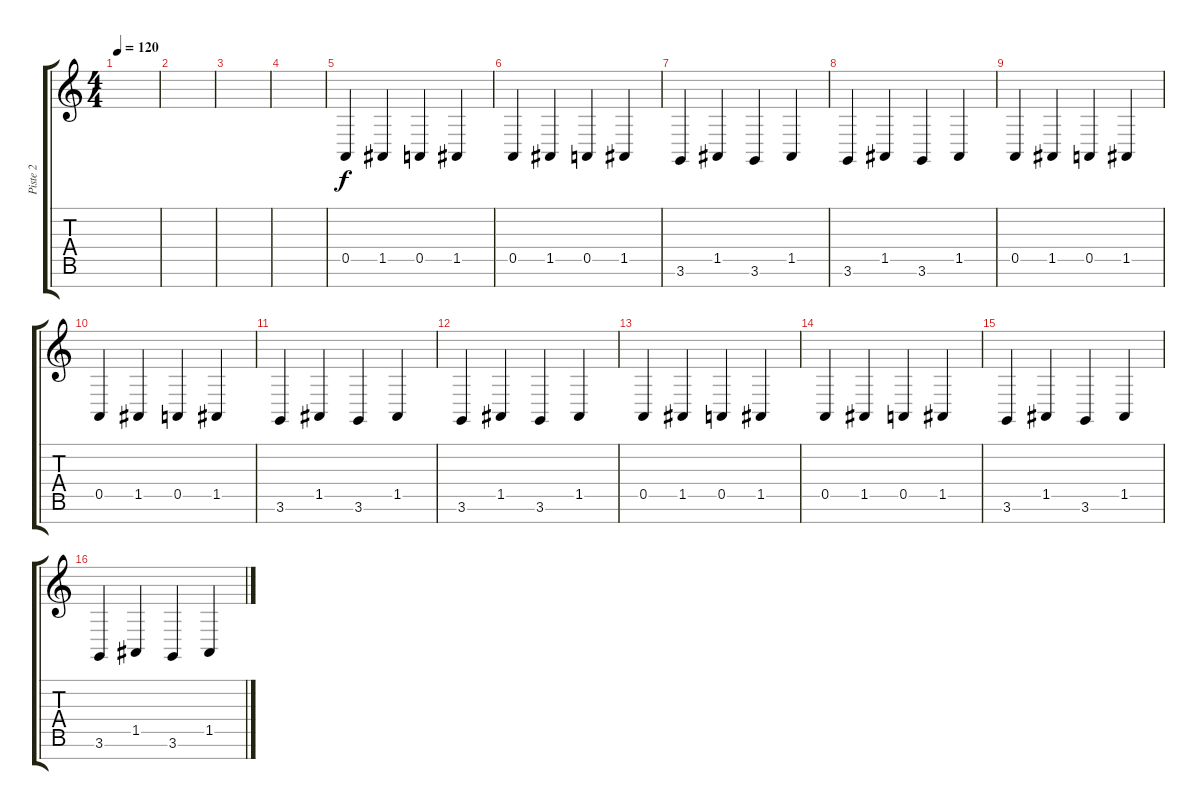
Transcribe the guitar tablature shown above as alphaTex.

\track ("Piste 2" "Piste 2") {instrument acousticgrandpiano}
\staff {score tabs}
\tuning (E4 B3 G3 D3 A2 E2 B1) {hide}
\ts (4 4)
\tempo 120
\clef g2
\ks c
|
|
|
|
0.5.4 1.5.4 0.5.4 1.5.4 |
0.5.4 1.5.4 0.5.4 1.5.4 |
3.6.4 1.5.4 3.6.4 1.5.4 |
3.6.4 1.5.4 3.6.4 1.5.4 |
0.5.4 1.5.4 0.5.4 1.5.4 |
0.5.4 1.5.4 0.5.4 1.5.4 |
3.6.4 1.5.4 3.6.4 1.5.4 |
3.6.4 1.5.4 3.6.4 1.5.4 |
0.5.4 1.5.4 0.5.4 1.5.4 |
0.5.4 1.5.4 0.5.4 1.5.4 |
3.6.4 1.5.4 3.6.4 1.5.4 |
3.6.4 1.5.4 3.6.4 1.5.4
